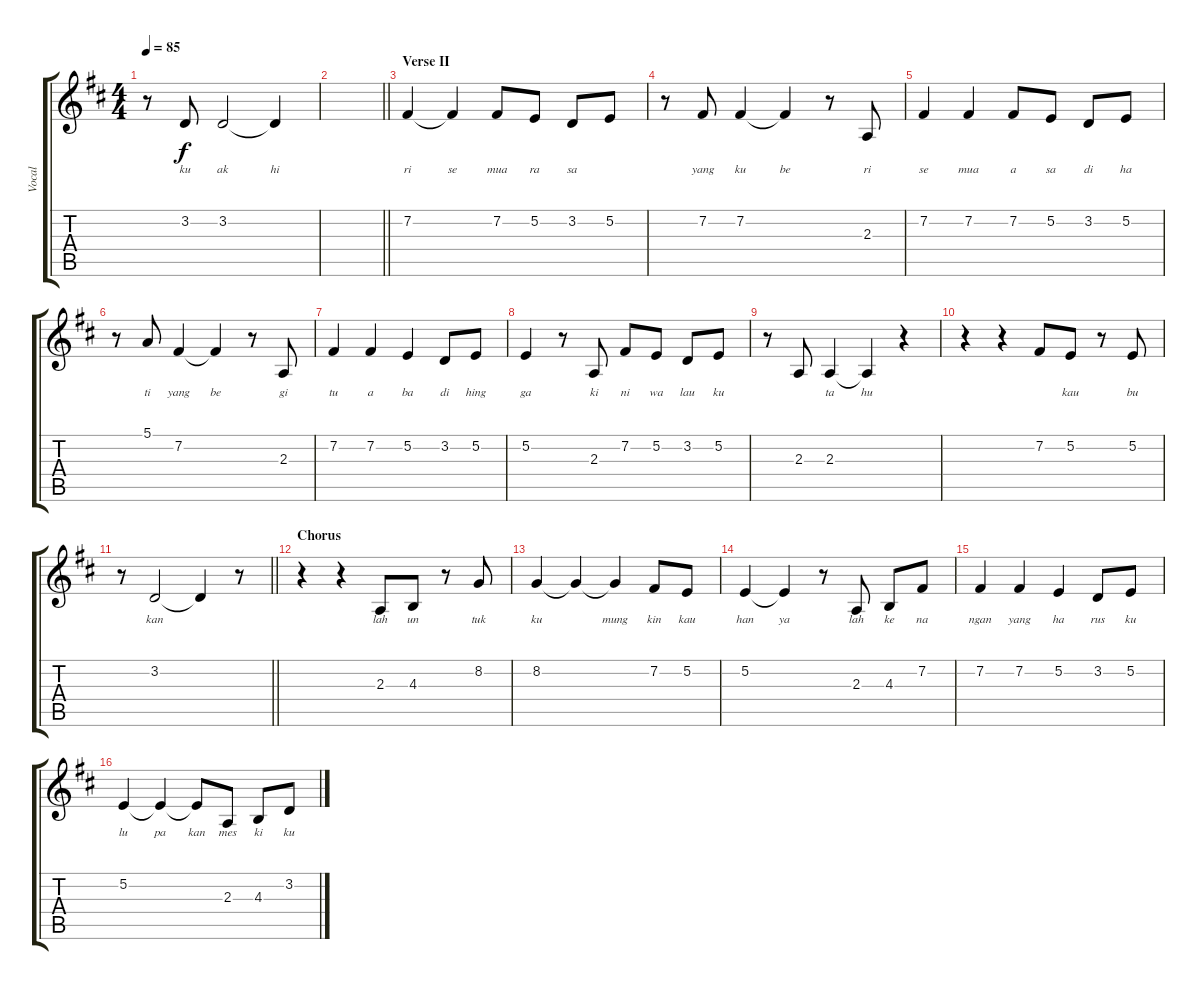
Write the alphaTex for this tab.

\track ("Vocal" "Vocal") {instrument violin}
\staff {score tabs}
\tuning (E4 B3 G3 D3 A2 E2) {hide}
\ts (4 4)
\tempo 85
\clef g2
\ks d
r.8{dy f} 3.2.8{lyrics (0 "ku") lyrics (1 "") lyrics (2 "") lyrics (3 "") lyrics (4 "")} 3.2.2{lyrics (0 "ak") lyrics (1 "") lyrics (2 "") lyrics (3 "") lyrics (4 "")} 3.2{t}.4{lyrics (0 "hi") lyrics (1 "") lyrics (2 "") lyrics (3 "") lyrics (4 "")} |
\barLineRight lightlight
|
\section ("" "Verse II")
7.2.4{lyrics (0 "ri") lyrics (1 "") lyrics (2 "") lyrics (3 "") lyrics (4 "")} 7.2{t}.4{lyrics (0 "se") lyrics (1 "") lyrics (2 "") lyrics (3 "") lyrics (4 "")} 7.2.8{lyrics (0 "mua") lyrics (1 "") lyrics (2 "") lyrics (3 "") lyrics (4 "")} 5.2.8{lyrics (0 "ra") lyrics (1 "") lyrics (2 "") lyrics (3 "") lyrics (4 "")} 3.2.8{lyrics (0 "sa") lyrics (1 "") lyrics (2 "") lyrics (3 "") lyrics (4 "")} 5.2.8{lyrics (0 "") lyrics (1 "") lyrics (2 "") lyrics (3 "") lyrics (4 "")} |
r.8 7.2.8{lyrics (0 "yang") lyrics (1 "") lyrics (2 "") lyrics (3 "") lyrics (4 "")} 7.2.4{lyrics (0 "ku") lyrics (1 "") lyrics (2 "") lyrics (3 "") lyrics (4 "")} 7.2{t}.4{lyrics (0 "be") lyrics (1 "") lyrics (2 "") lyrics (3 "") lyrics (4 "")} r.8 2.3.8{lyrics (0 "ri") lyrics (1 "") lyrics (2 "") lyrics (3 "") lyrics (4 "")} |
7.2.4{lyrics (0 "se") lyrics (1 "") lyrics (2 "") lyrics (3 "") lyrics (4 "")} 7.2.4{lyrics (0 "mua") lyrics (1 "") lyrics (2 "") lyrics (3 "") lyrics (4 "")} 7.2.8{lyrics (0 "a") lyrics (1 "") lyrics (2 "") lyrics (3 "") lyrics (4 "")} 5.2.8{lyrics (0 "sa") lyrics (1 "") lyrics (2 "") lyrics (3 "") lyrics (4 "")} 3.2.8{lyrics (0 "di") lyrics (1 "") lyrics (2 "") lyrics (3 "") lyrics (4 "")} 5.2.8{lyrics (0 "ha") lyrics (1 "") lyrics (2 "") lyrics (3 "") lyrics (4 "")} |
r.8 5.1.8{lyrics (0 "ti") lyrics (1 "") lyrics (2 "") lyrics (3 "") lyrics (4 "")} 7.2.4{lyrics (0 "yang") lyrics (1 "") lyrics (2 "") lyrics (3 "") lyrics (4 "")} 7.2{t}.4{lyrics (0 "be") lyrics (1 "") lyrics (2 "") lyrics (3 "") lyrics (4 "")} r.8 2.3.8{lyrics (0 "gi") lyrics (1 "") lyrics (2 "") lyrics (3 "") lyrics (4 "")} |
7.2.4{lyrics (0 "tu") lyrics (1 "") lyrics (2 "") lyrics (3 "") lyrics (4 "")} 7.2.4{lyrics (0 "a") lyrics (1 "") lyrics (2 "") lyrics (3 "") lyrics (4 "")} 5.2.4{lyrics (0 "ba") lyrics (1 "") lyrics (2 "") lyrics (3 "") lyrics (4 "")} 3.2.8{lyrics (0 "di") lyrics (1 "") lyrics (2 "") lyrics (3 "") lyrics (4 "")} 5.2.8{lyrics (0 "hing") lyrics (1 "") lyrics (2 "") lyrics (3 "") lyrics (4 "")} |
5.2.4{lyrics (0 "ga") lyrics (1 "") lyrics (2 "") lyrics (3 "") lyrics (4 "")} r.8 2.3.8{lyrics (0 "ki") lyrics (1 "") lyrics (2 "") lyrics (3 "") lyrics (4 "")} 7.2.8{lyrics (0 "ni") lyrics (1 "") lyrics (2 "") lyrics (3 "") lyrics (4 "")} 5.2.8{lyrics (0 "wa") lyrics (1 "") lyrics (2 "") lyrics (3 "") lyrics (4 "")} 3.2.8{lyrics (0 "lau") lyrics (1 "") lyrics (2 "") lyrics (3 "") lyrics (4 "")} 5.2.8{lyrics (0 "ku") lyrics (1 "") lyrics (2 "") lyrics (3 "") lyrics (4 "")} |
r.8 2.3.8{lyrics (0 "") lyrics (1 "") lyrics (2 "") lyrics (3 "") lyrics (4 "")} 2.3.4{lyrics (0 "ta") lyrics (1 "") lyrics (2 "") lyrics (3 "") lyrics (4 "")} 2.3{t}.4{lyrics (0 "hu") lyrics (1 "") lyrics (2 "") lyrics (3 "") lyrics (4 "")} r.4 |
r.4 r.4 7.2.8{lyrics (0 "") lyrics (1 "") lyrics (2 "") lyrics (3 "") lyrics (4 "")} 5.2.8{lyrics (0 "kau") lyrics (1 "") lyrics (2 "") lyrics (3 "") lyrics (4 "")} r.8 5.2.8{lyrics (0 "bu") lyrics (1 "") lyrics (2 "") lyrics (3 "") lyrics (4 "")} |
\barLineRight lightlight
r.8 3.2.2{lyrics (0 "kan") lyrics (1 "") lyrics (2 "") lyrics (3 "") lyrics (4 "")} 3.2{t}.4{lyrics (0 "") lyrics (1 "") lyrics (2 "") lyrics (3 "") lyrics (4 "")} r.8 |
\section ("" "Chorus")
r.4 r.4 2.3.8{lyrics (0 "lah") lyrics (1 "") lyrics (2 "") lyrics (3 "") lyrics (4 "")} 4.3.8{lyrics (0 "un") lyrics (1 "") lyrics (2 "") lyrics (3 "") lyrics (4 "")} r.8 8.2.8{lyrics (0 "tuk") lyrics (1 "") lyrics (2 "") lyrics (3 "") lyrics (4 "")} |
8.2.4{lyrics (0 "ku") lyrics (1 "") lyrics (2 "") lyrics (3 "") lyrics (4 "")} 8.2{t}.4{lyrics (0 "") lyrics (1 "") lyrics (2 "") lyrics (3 "") lyrics (4 "")} 8.2{t}.4{lyrics (0 "mung") lyrics (1 "") lyrics (2 "") lyrics (3 "") lyrics (4 "")} 7.2.8{lyrics (0 "kin") lyrics (1 "") lyrics (2 "") lyrics (3 "") lyrics (4 "")} 5.2.8{lyrics (0 "kau") lyrics (1 "") lyrics (2 "") lyrics (3 "") lyrics (4 "")} |
5.2.4{lyrics (0 "han") lyrics (1 "") lyrics (2 "") lyrics (3 "") lyrics (4 "")} 5.2{t}.4{lyrics (0 "ya") lyrics (1 "") lyrics (2 "") lyrics (3 "") lyrics (4 "")} r.8 2.3.8{lyrics (0 "lah") lyrics (1 "") lyrics (2 "") lyrics (3 "") lyrics (4 "")} 4.3.8{lyrics (0 "ke") lyrics (1 "") lyrics (2 "") lyrics (3 "") lyrics (4 "")} 7.2.8{lyrics (0 "na") lyrics (1 "") lyrics (2 "") lyrics (3 "") lyrics (4 "")} |
7.2.4{lyrics (0 "ngan") lyrics (1 "") lyrics (2 "") lyrics (3 "") lyrics (4 "")} 7.2.4{lyrics (0 "yang") lyrics (1 "") lyrics (2 "") lyrics (3 "") lyrics (4 "")} 5.2.4{lyrics (0 "ha") lyrics (1 "") lyrics (2 "") lyrics (3 "") lyrics (4 "")} 3.2.8{lyrics (0 "rus") lyrics (1 "") lyrics (2 "") lyrics (3 "") lyrics (4 "")} 5.2.8{lyrics (0 "ku") lyrics (1 "") lyrics (2 "") lyrics (3 "") lyrics (4 "")} |
5.2.4{lyrics (0 "lu") lyrics (1 "") lyrics (2 "") lyrics (3 "") lyrics (4 "")} 5.2{t}.4{lyrics (0 "pa") lyrics (1 "") lyrics (2 "") lyrics (3 "") lyrics (4 "")} 5.2{t}.8{lyrics (0 "kan") lyrics (1 "") lyrics (2 "") lyrics (3 "") lyrics (4 "")} 2.3.8{lyrics (0 "mes") lyrics (1 "") lyrics (2 "") lyrics (3 "") lyrics (4 "")} 4.3.8{lyrics (0 "ki") lyrics (1 "") lyrics (2 "") lyrics (3 "") lyrics (4 "")} 3.2.8{lyrics (0 "ku") lyrics (1 "") lyrics (2 "") lyrics (3 "") lyrics (4 "")}
